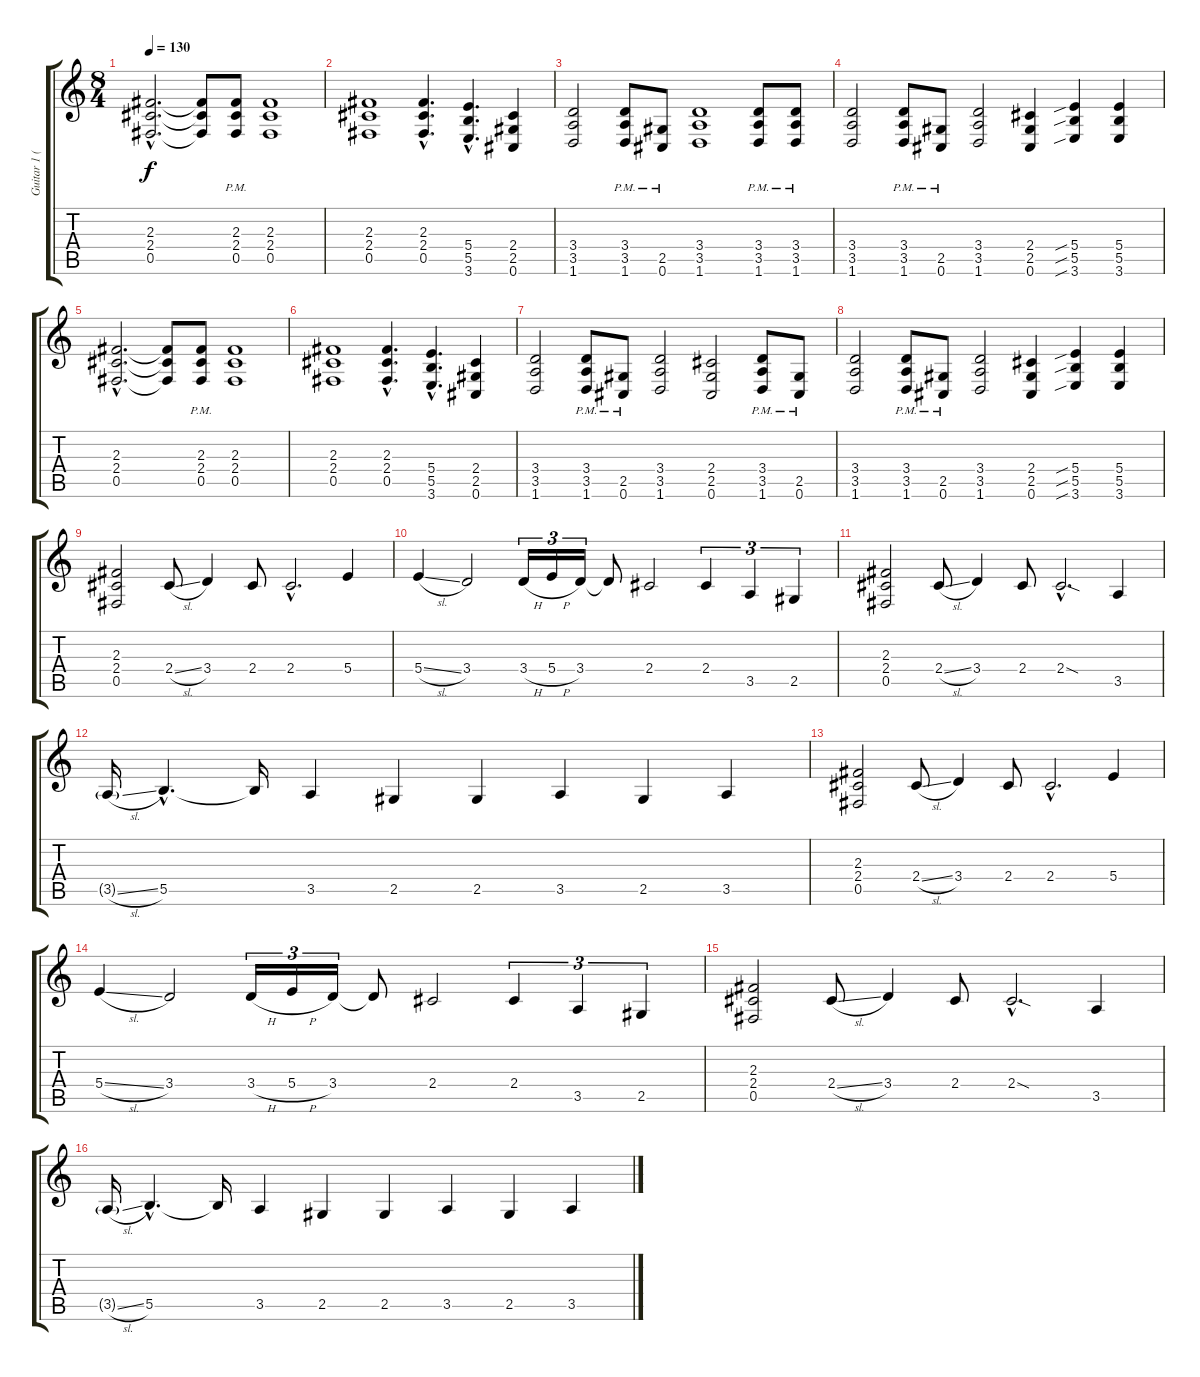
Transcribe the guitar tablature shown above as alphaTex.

\track ("Guitar 1 (Distortion)" "Guitar 1 (") {instrument distortionguitar}
\staff {score tabs}
\tuning (Db4 Ab3 E3 B2 Gb2 Db2) {hide}
\ts (8 4)
\tempo 130
\clef g2
\ks c
(2.3{hac} 2.4{hac} 0.5{hac}).2{d dy f} (2.3{t} 2.4{t} 0.5{t}).8 (2.3{pm} 2.4{pm} 0.5{pm}).8 (2.3 2.4 0.5).1 |
(2.3 2.4 0.5).1 (2.3{hac} 2.4{hac} 0.5{hac}).4{d} (5.4{hac} 5.5{hac} 3.6{hac}).4{d} (2.4 2.5 0.6).4 |
(3.4 3.5 1.6).2 (3.4{pm} 3.5{pm} 1.6{pm}).8 (2.5{pm} 0.6{pm}).8 (3.4 3.5 1.6).1 (3.4{pm} 3.5{pm} 1.6{pm}).8 (3.4{pm} 3.5{pm} 1.6{pm}).8 |
(3.4 3.5 1.6).2 (3.4{pm} 3.5{pm} 1.6{pm}).8 (2.5{pm} 0.6{pm}).8 (3.4 3.5 1.6).2 (2.4 2.5 0.6).4 (5.4{sib} 5.5{sib} 3.6{sib}).4 (5.4 5.5 3.6).4 |
(2.3{hac} 2.4{hac} 0.5{hac}).2{d} (2.3{t} 2.4{t} 0.5{t}).8 (2.3{pm} 2.4{pm} 0.5{pm}).8 (2.3 2.4 0.5).1 |
(2.3 2.4 0.5).1 (2.3{hac} 2.4{hac} 0.5{hac}).4{d} (5.4{hac} 5.5{hac} 3.6{hac}).4{d} (2.4 2.5 0.6).4 |
(3.4 3.5 1.6).2 (3.4{pm} 3.5{pm} 1.6{pm}).8 (2.5{pm} 0.6{pm}).8 (3.4 3.5 1.6).2 (2.4 2.5 0.6).2 (3.4{pm} 3.5{pm} 1.6{pm}).8 (2.5{pm} 0.6{pm}).8 |
(3.4 3.5 1.6).2 (3.4{pm} 3.5{pm} 1.6{pm}).8 (2.5{pm} 0.6{pm}).8 (3.4 3.5 1.6).2 (2.4 2.5 0.6).4 (5.4{sib} 5.5{sib} 3.6{sib}).4 (5.4 5.5 3.6).4 |
(2.3 2.4 0.5).2 2.4{sl}.8 3.4.4 2.4.8 2.4{hac}.2{d} 5.4.4 |
5.4{sl}.4 3.4.2 3.4{h}.16{tu (3 2)} 5.4{h}.16{tu (3 2)} 3.4.16{tu (3 2)} 3.4{t}.8 2.4.2 2.4.4{tu (3 2)} 3.5.4{tu (3 2)} 2.5.4{tu (3 2)} |
(2.3 2.4 0.5).2 2.4{sl}.8 3.4.4 2.4.8 2.4{sod hac}.2{d} 3.5.4 |
3.5{sl g}.16 5.5{hac}.4{d} 5.5{t}.16 3.5.4 2.5.4 2.5.4 3.5.4 2.5.4 3.5.4 |
(2.3 2.4 0.5).2 2.4{sl}.8 3.4.4 2.4.8 2.4{hac}.2{d} 5.4.4 |
5.4{sl}.4 3.4.2 3.4{h}.16{tu (3 2)} 5.4{h}.16{tu (3 2)} 3.4.16{tu (3 2)} 3.4{t}.8 2.4.2 2.4.4{tu (3 2)} 3.5.4{tu (3 2)} 2.5.4{tu (3 2)} |
(2.3 2.4 0.5).2 2.4{sl}.8 3.4.4 2.4.8 2.4{sod hac}.2{d} 3.5.4 |
3.5{sl g}.16 5.5{hac}.4{d} 5.5{t}.16 3.5.4 2.5.4 2.5.4 3.5.4 2.5.4 3.5.4
